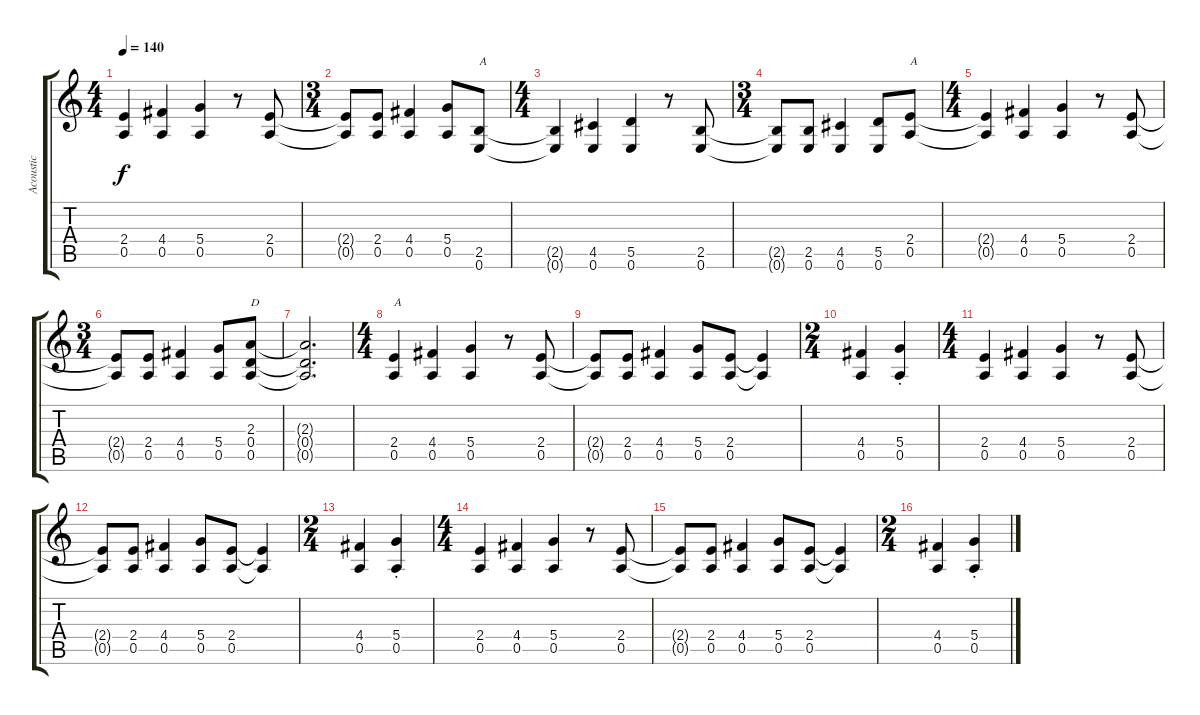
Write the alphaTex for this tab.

\track ("Acoustic" "Acoustic") {instrument acousticguitarsteel}
\staff {score tabs}
\tuning (E4 B3 G3 D3 A2 E2) {hide}
\ts (4 4)
\tempo 140
\clef g2
\ks c
(2.4{t} 0.5{t}).4{dy f} (4.4 0.5).4 (5.4 0.5).4 r.8 (2.4 0.5).8 |
\ts (3 4)
(2.4{t} 0.5{t}).8 (2.4 0.5).8 (4.4 0.5).4 (5.4 0.5).8 (2.5 0.6).8{txt "A"} |
\ts (4 4)
(2.5{t} 0.6{t}).4 (4.5 0.6).4 (5.5 0.6).4 r.8 (2.5 0.6).8 |
\ts (3 4)
(2.5{t} 0.6{t}).8 (2.5 0.6).8 (4.5 0.6).4 (5.5 0.6).8 (2.4 0.5).8{txt "A"} |
\ts (4 4)
(2.4{t} 0.5{t}).4 (4.4 0.5).4 (5.4 0.5).4 r.8 (2.4 0.5).8 |
\ts (3 4)
(2.4{t} 0.5{t}).8 (2.4 0.5).8 (4.4 0.5).4 (5.4 0.5).8 (2.3 0.4 0.5).8{txt "D"} |
(2.3{t} 0.4{t} 0.5{t}).2{d} |
\ts (4 4)
(2.4 0.5).4{txt "A"} (4.4 0.5).4 (5.4 0.5).4 r.8 (2.4 0.5).8 |
(2.4{t} 0.5{t}).8 (2.4 0.5).8 (4.4 0.5).4 (5.4 0.5).8 (2.4 0.5).8 (2.4{t} 0.5{t}).4 |
\ts (2 4)
(4.4 0.5).4 (5.4{st} 0.5{st}).4 |
\ts (4 4)
(2.4 0.5).4 (4.4 0.5).4 (5.4 0.5).4 r.8 (2.4 0.5).8 |
(2.4{t} 0.5{t}).8 (2.4 0.5).8 (4.4 0.5).4 (5.4 0.5).8 (2.4 0.5).8 (2.4{t} 0.5{t}).4 |
\ts (2 4)
(4.4 0.5).4 (5.4{st} 0.5{st}).4 |
\ts (4 4)
(2.4 0.5).4 (4.4 0.5).4 (5.4 0.5).4 r.8 (2.4 0.5).8 |
(2.4{t} 0.5{t}).8 (2.4 0.5).8 (4.4 0.5).4 (5.4 0.5).8 (2.4 0.5).8 (2.4{t} 0.5{t}).4 |
\ts (2 4)
(4.4 0.5).4 (5.4{st} 0.5{st}).4
